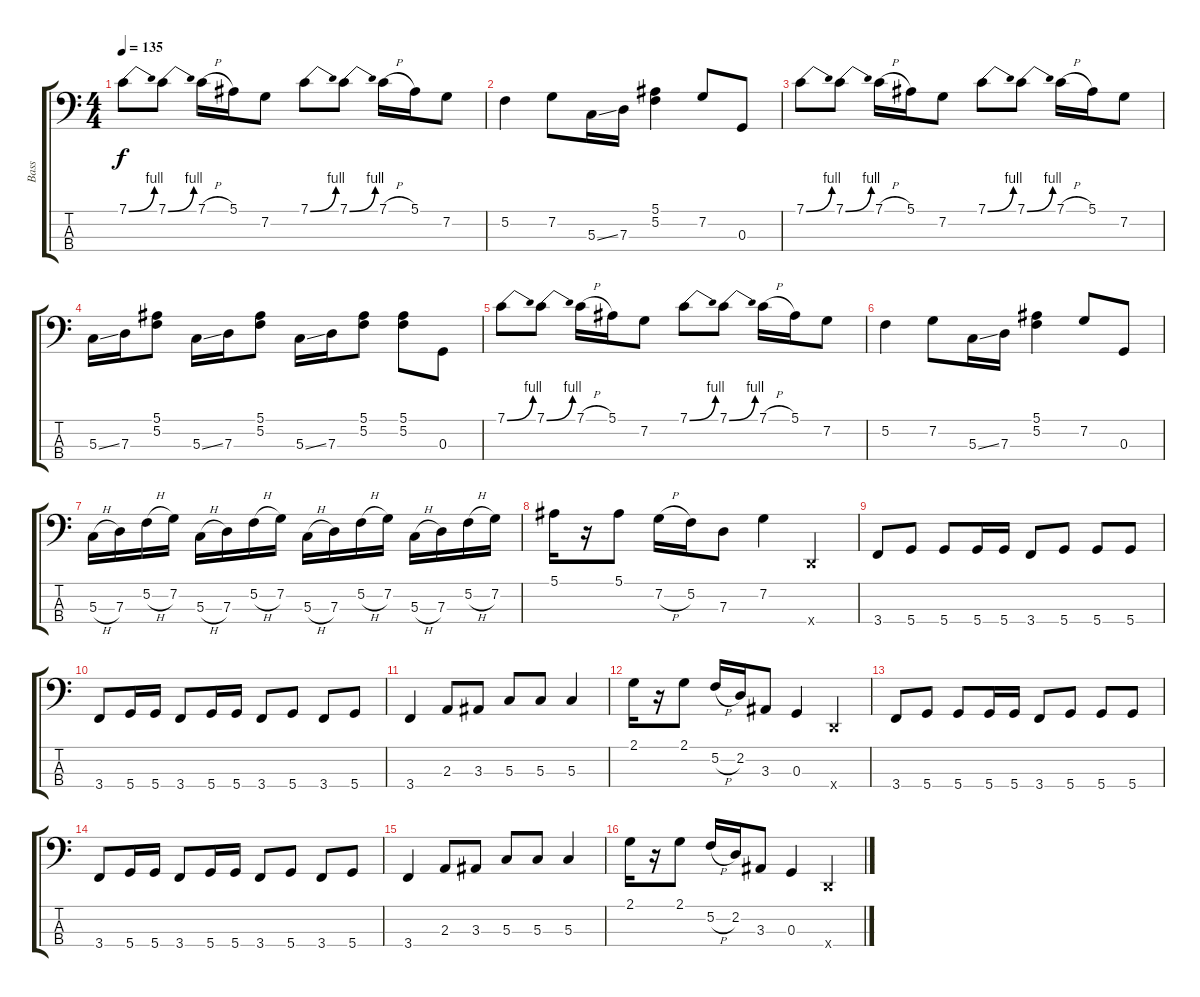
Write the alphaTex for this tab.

\track ("Bass" "Bass") {instrument electricbassfinger}
\staff {score tabs}
\tuning (F2 C2 G1 D1) {hide}
\ts (4 4)
\tempo 135
\clef f4
\ks c
7.1{be (bend 0 0 60 4)}.8{dy f} 7.1{be (bend 0 0 60 4)}.8 7.1{h}.16 5.1.16 7.2.8 7.1{be (bend 0 0 60 4)}.8 7.1{be (bend 0 0 60 4)}.8 7.1{h}.16 5.1.16 7.2.8 |
5.2.4 7.2.8 5.3{ss}.16 7.3.16 (5.1 5.2).4 7.2.8 0.3.8 |
7.1{be (bend 0 0 60 4)}.8 7.1{be (bend 0 0 60 4)}.8 7.1{h}.16 5.1.16 7.2.8 7.1{be (bend 0 0 60 4)}.8 7.1{be (bend 0 0 60 4)}.8 7.1{h}.16 5.1.16 7.2.8 |
5.3{ss}.16 7.3.16 (5.1 5.2).8 5.3{ss}.16 7.3.16 (5.1 5.2).8 5.3{ss}.16 7.3.16 (5.1 5.2).8 (5.1 5.2).8 0.3.8 |
7.1{be (bend 0 0 60 4)}.8 7.1{be (bend 0 0 60 4)}.8 7.1{h}.16 5.1.16 7.2.8 7.1{be (bend 0 0 60 4)}.8 7.1{be (bend 0 0 60 4)}.8 7.1{h}.16 5.1.16 7.2.8 |
5.2.4 7.2.8 5.3{ss}.16 7.3.16 (5.1 5.2).4 7.2.8 0.3.8 |
5.3{h}.16 7.3.16 5.2{h}.16 7.2.16 5.3{h}.16 7.3.16 5.2{h}.16 7.2.16 5.3{h}.16 7.3.16 5.2{h}.16 7.2.16 5.3{h}.16 7.3.16 5.2{h}.16 7.2.16 |
5.1.16 r.16 5.1.8 7.2{h}.16 5.2.16 7.3.8 7.2.4 0.4{x}.4 |
3.4.8 5.4.8 5.4.8 5.4.16 5.4.16 3.4.8 5.4.8 5.4.8 5.4.8 |
3.4.8 5.4.16 5.4.16 3.4.8 5.4.16 5.4.16 3.4.8 5.4.8 3.4.8 5.4.8 |
3.4.4 2.3.8 3.3.8 5.3.8 5.3.8 5.3.4 |
2.1.16 r.16 2.1.8 5.2{h}.16 2.2.16 3.3.8 0.3.4 0.4{x}.4 |
3.4.8 5.4.8 5.4.8 5.4.16 5.4.16 3.4.8 5.4.8 5.4.8 5.4.8 |
3.4.8 5.4.16 5.4.16 3.4.8 5.4.16 5.4.16 3.4.8 5.4.8 3.4.8 5.4.8 |
3.4.4 2.3.8 3.3.8 5.3.8 5.3.8 5.3.4 |
2.1.16 r.16 2.1.8 5.2{h}.16 2.2.16 3.3.8 0.3.4 0.4{x}.4
